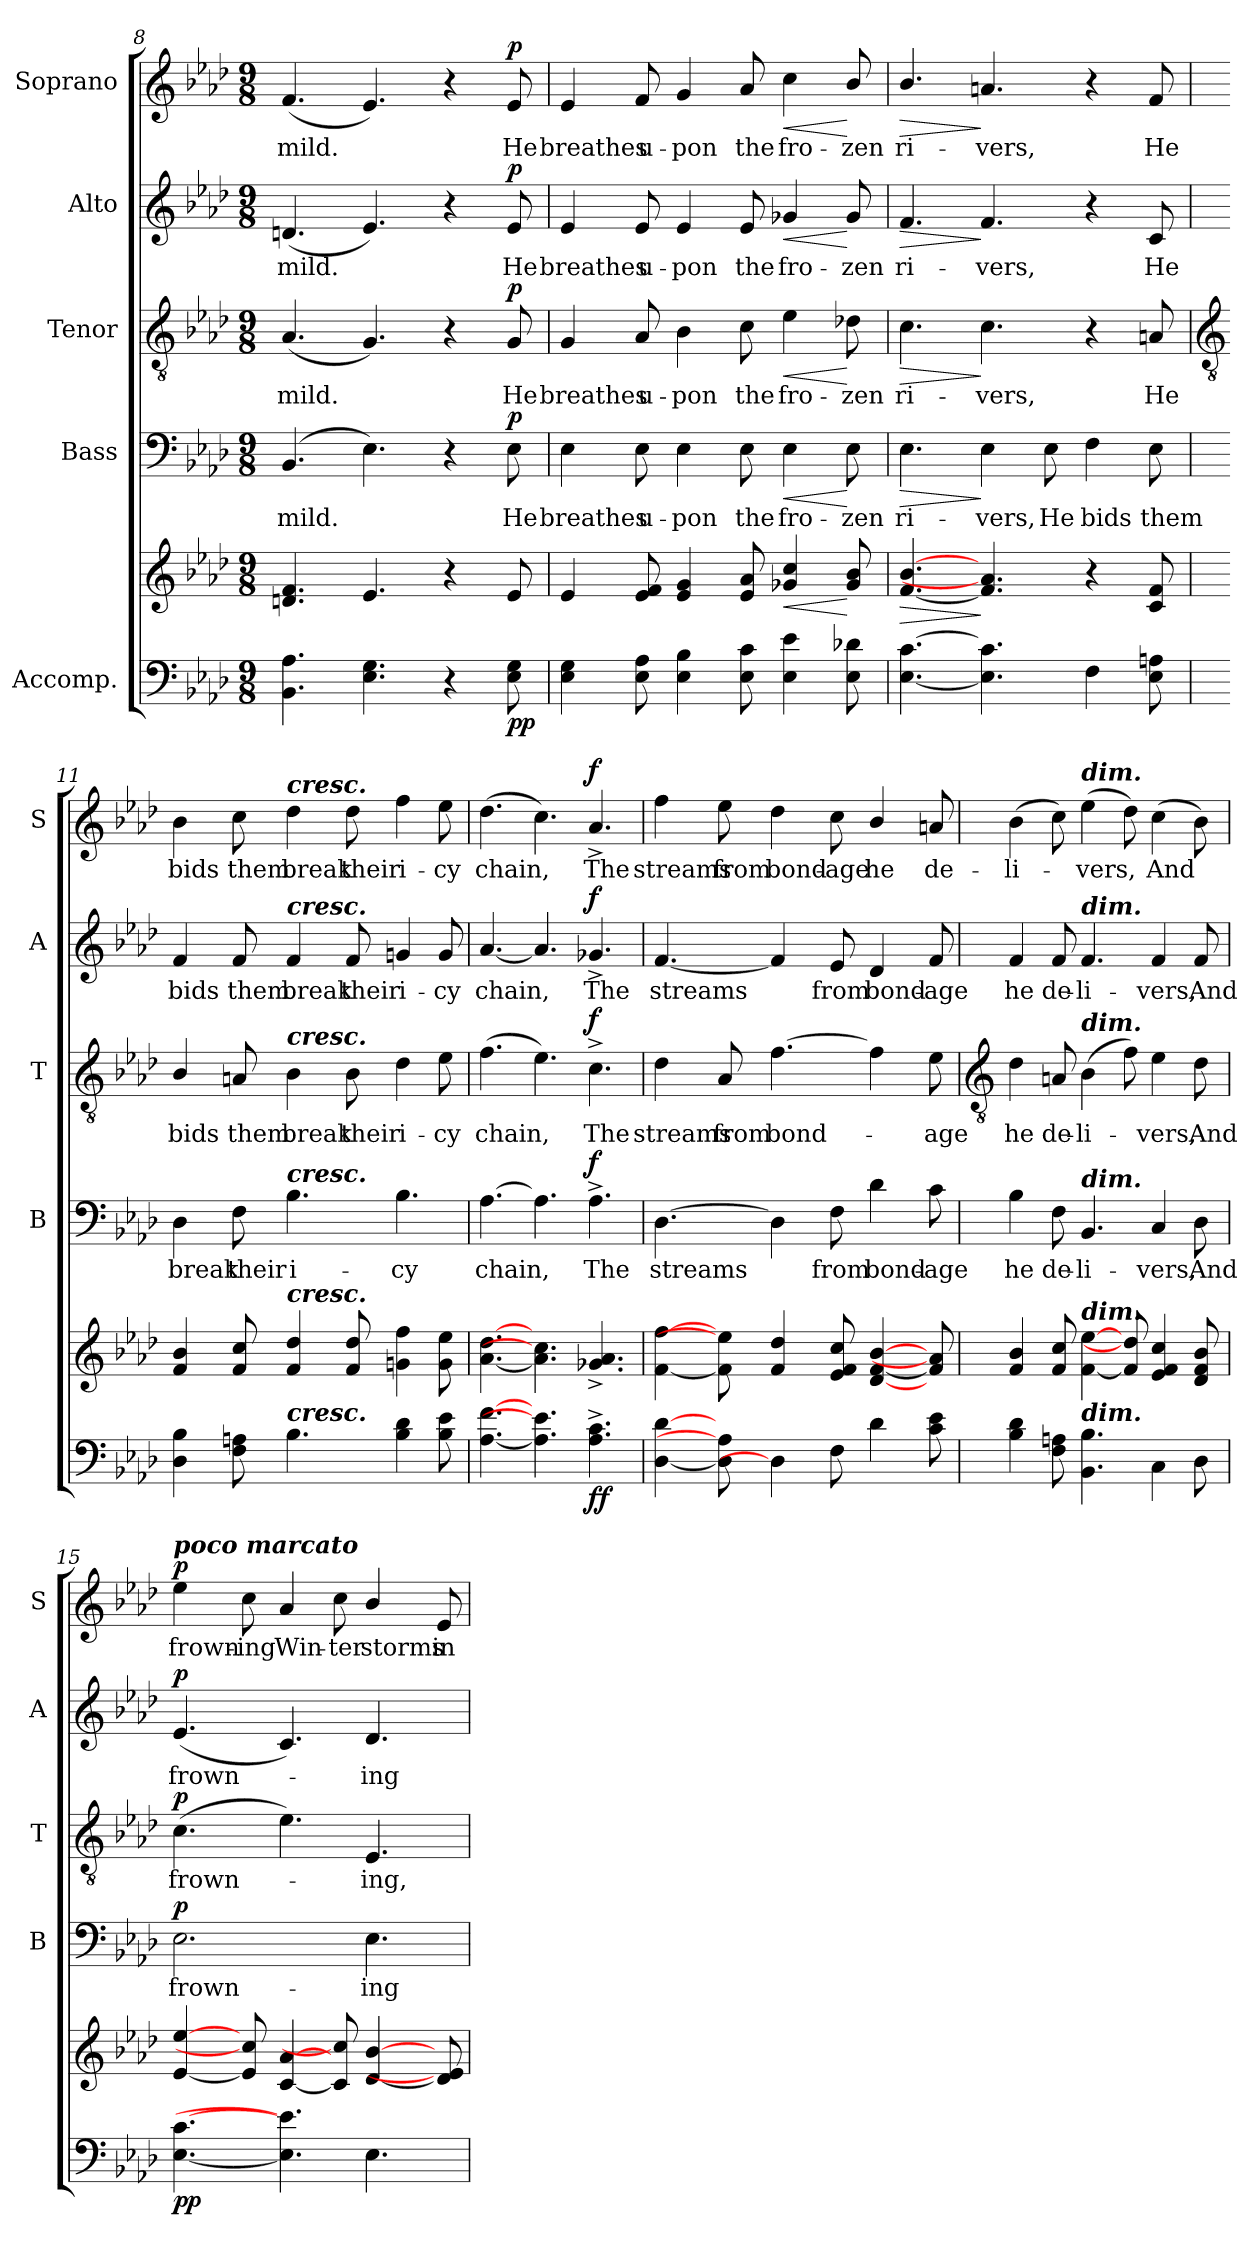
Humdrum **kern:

**kern	**kern	**dynam	**kern	**text	**dynam	**kern	**text	**dynam	**kern	**text	**dynam	**kern	**text	**dynam
*part5	*part5	*part5	*part4	*part4	*part4	*part3	*part3	*part3	*part2	*part2	*part2	*part1	*part1	*part1
*staff6	*staff5	*staff5/6	*staff4	*staff4	*staff4	*staff3	*staff3	*staff3	*staff2	*staff2	*staff2	*staff1	*staff1	*staff1
*I"Accomp.	*	*	*I"Bass	*	*	*I"Tenor	*	*	*I"Alto	*	*	*I"Soprano	*	*
*	*	*	*I'B	*	*	*I'T	*	*	*I'A	*	*	*I'S	*	*
*clefF4	*clefG2	*	*clefF4	*	*	*clefGv2	*	*	*clefG2	*	*	*clefG2	*	*
*k[b-e-a-d-]	*k[b-e-a-d-]	*	*k[b-e-a-d-]	*	*	*k[b-e-a-d-]	*	*	*k[b-e-a-d-]	*	*	*k[b-e-a-d-]	*	*
*A-:	*A-:	*	*A-:	*	*	*A-:	*	*	*A-:	*	*	*A-:	*	*
*M9/8	*M9/8	*	*M9/8	*	*	*M9/8	*	*	*M9/8	*	*	*M9/8	*	*
=8	=8	=8	=8	=8	=8	=8	=8	=8	=8	=8	=8	=8	=8	=8
!	!	!	!	!LO:LY:b	!	!	!LO:LY:b	!	!	!LO:LY:b	!	!	!LO:LY:b	!
4.BB- 4.A-	4.dn 4.f	.	(<4.BB-	mild.	.	(<4.A-	mild.	.	(<4.dn	mild.	.	(<4.f	mild.	.
4.E- 4.G	4.e-	.	4.E-)	.	.	4.G)	.	.	4.e-)	.	.	4.e-)	.	.
4r	4r	.	4r	.	.	4r	.	.	4r	.	.	4r	.	.
!	!	!LO:DY:b=2	!	!LO:LY:b	!	!	!LO:LY:b	!	!	!LO:LY:b	!	!	!LO:LY:b	!
!	!	!LO:DY:n=1:b	!	!	!LO:DY:b	!	!	!LO:DY:b	!	!	!LO:DY:b	!	!	!LO:DY:b
8E- 8G	8e-	p p	8E-	He	p	8G	He	p	8e-	He	p	8e-	He	p
=9	=9	=9	=9	=9	=9	=9	=9	=9	=9	=9	=9	=9	=9	=9
!	!	!	!	!LO:LY:b	!	!	!LO:LY:b	!	!	!LO:LY:b	!	!	!LO:LY:b	!
4E- 4G	4e-	.	4E-	breathes	.	4G	breathes	.	4e-	breathes	.	4e-	breathes	.
!	!	!	!	!LO:LY:b	!	!	!LO:LY:b	!	!	!LO:LY:b	!	!	!LO:LY:b	!
8E- 8A-	8e- 8f	.	8E-	u-	.	8A-	u-	.	8e-	u-	.	8f	u-	.
!	!	!	!	!LO:LY:b	!	!	!LO:LY:b	!	!	!LO:LY:b	!	!	!LO:LY:b	!
4E- 4B-	4e- 4g	.	4E-	-pon	.	4B-	-pon	.	4e-	-pon	.	4g	-pon	.
!	!	!	!	!LO:LY:b	!	!	!LO:LY:b	!	!	!LO:LY:b	!	!	!LO:LY:b	!
8E- 8c	8e- 8a-	.	8E-	the	.	8c	the	.	8e-	the	.	8a-	the	.
!	!	!LO:HP:b	!	!LO:LY:b	!LO:HP:b	!	!LO:LY:b	!LO:HP:b	!	!LO:LY:b	!LO:HP:b	!	!LO:LY:b	!LO:HP:b
4E- 4e-	4g-X 4cc	<	4E-	fro-	<	4e-	fro-	<	4g-X	fro-	<	4cc	fro-	<
!	!	!	!	!LO:LY:b	!	!	!LO:LY:b	!	!	!LO:LY:b	!	!	!LO:LY:b	!
8E- 8d-X	8g-/ 8b-/	[	8E-	-zen	[	8d-X\	-zen	[	8g-/	-zen	[	8b-/	-zen	[
=10	=10	=10	=10	=10	=10	=10	=10	=10	=10	=10	=10	=10	=10	=10
!	!	!LO:HP:b	!	!LO:LY:b	!LO:HP:b	!	!LO:LY:b	!LO:HP:b	!	!LO:LY:b	!LO:HP:b	!	!LO:LY:b	!LO:HP:b
[4.E- [4.c	[4.f/ [4.b-/	>	4.E-	ri-	>	4.c\	ri-	>	4.f/	ri-	>	4.b-/	ri-	>
!	!	!	!	!LO:LY:b	!	!	!LO:LY:b	!	!	!LO:LY:b	!	!	!LO:LY:b	!
4.E-] 4.c]	4.f] 4.a]	]	4E-	-vers,	]	4.c	-vers,	]	4.f	-vers,	]	4.an	-vers,	]
!	!	!	!	!LO:LY:b	!	!	!	!	!	!	!	!	!	!
.	.	.	8E-	He	.	.	.	.	.	.	.	.	.	.
!	!	!	!	!LO:LY:b	!	!	!	!	!	!	!	!	!	!
4F	4r	.	4F	bids	.	4r	.	.	4r	.	.	4r	.	.
!	!	!	!	!LO:LY:b	!	!	!LO:LY:b	!	!	!LO:LY:b	!	!	!LO:LY:b	!
8E- 8An	8c 8f	.	8E-	them	.	8An	He	.	8c	He	.	8f	He	.
!!LO:LB:g=z
=11	=11	=11	=11	=11	=11	=11	=11	=11	=11	=11	=11	=11	=11	=11
*	*	*	*	*	*	*clefGv2	*	*	*	*	*	*	*	*
!	!	!	!	!LO:LY:b	!	!	!LO:LY:b	!	!	!LO:LY:b	!	!	!LO:LY:b	!
4D- 4B-	4f 4b-	.	4D-	break	.	4B-/	bids	.	4f	bids	.	4b-	bids	.
!	!	!	!	!LO:LY:b	!	!	!LO:LY:b	!	!	!LO:LY:b	!	!	!LO:LY:b	!
8F 8An	8f 8cc	.	8F	their	.	8An	them	.	8f	them	.	8cc	them	.
!	!	!	!	!	!	!	!	!	!	!	!	!LO:TX:a:Bi:t=cresc.	!	!
!	!	!	!	!	!	!	!	!	!LO:TX:a:Bi:t=cresc.	!	!	!	!	!
!	!	!	!	!	!	!LO:TX:a:Bi:t=cresc.	!	!	!	!	!	!	!	!
!	!	!	!LO:TX:a:Bi:t=cresc.	!	!	!	!	!	!	!	!	!	!	!
!	!LO:TX:a:Bi:t=cresc.	!	!	!	!	!	!	!	!	!	!	!	!	!
!LO:TX:a:Bi:t=cresc.	!	!	!	!	!	!	!	!	!	!	!	!	!	!
!	!	!	!	!LO:LY:b	!	!	!LO:LY:b	!	!	!LO:LY:b	!	!	!LO:LY:b	!
4.B-	4f 4dd-	.	4.B-	i-	.	4B-	break	.	4f	break	.	4dd-	break	.
!	!	!	!	!	!	!	!LO:LY:b	!	!	!LO:LY:b	!	!	!LO:LY:b	!
.	8f 8dd-	.	.	.	.	8B-	their	.	8f	their	.	8dd-	their	.
!	!	!	!	!LO:LY:b	!	!	!LO:LY:b	!	!	!LO:LY:b	!	!	!LO:LY:b	!
4B- 4d-	4gn 4ff	.	4.B-	-cy	.	4d-	i-	.	4gn	i-	.	4ff	i-	.
!	!	!	!	!	!	!	!LO:LY:b	!	!	!LO:LY:b	!	!	!LO:LY:b	!
8B- 8e-	8g 8ee-	.	.	.	.	8e-	-cy	.	8g	-cy	.	8ee-	-cy	.
=12	=12	=12	=12	=12	=12	=12	=12	=12	=12	=12	=12	=12	=12	=12
!	!	!	!	!LO:LY:b	!	!	!LO:LY:b	!	!	!LO:LY:b	!	!	!LO:LY:b	!
[4.A- [4.f	[4.a- [4.dd-	.	[4.A-	chain,	.	(>4.f	chain,	.	[4.a-	chain,	.	(>4.dd-	chain,	.
4.A-] 4.e-]	4.a-] 4.cc]	.	4.A-]	.	.	4.e-)	.	.	4.a-]	.	.	4.cc)	.	.
!	!	!LO:DY:b=2	!	!LO:LY:b	!	!	!LO:LY:b	!	!	!LO:LY:b	!	!	!LO:LY:b	!
!	!	!LO:DY:n=1:b	!	!	!LO:DY:b	!	!	!LO:DY:b	!	!	!LO:DY:b	!	!	!LO:DY:b
4.A-^ 4.c^	4.g-X^ 4.a-^	f f	4.A-^	The	f	4.c^	The	f	4.g-X^	The	f	4.a-^	The	f
=13	=13	=13	=13	=13	=13	=13	=13	=13	=13	=13	=13	=13	=13	=13
!	!	!	!	!LO:LY:b	!	!	!LO:LY:b	!	!	!LO:LY:b	!	!	!LO:LY:b	!
[4D- [4d-	[4f [4ff	.	[4.D-	streams	.	4d-	streams	.	[4.f	streams	.	4ff	streams	.
!	!	!	!	!	!	!	!LO:LY:b	!	!	!	!	!	!LO:LY:b	!
8D-] 8A-]	8f] 8ee-]	.	.	.	.	8A-	from	.	.	.	.	8ee-	from	.
!	!	!	!	!	!	!	!LO:LY:b	!	!	!	!	!	!LO:LY:b	!
4D-]	4f 4dd-	.	4D-]	.	.	[4.f	bond-	.	4f]	.	.	4dd-	bond-	.
!	!	!	!	!LO:LY:b	!	!	!	!	!	!LO:LY:b	!	!	!LO:LY:b	!
8F	8e- 8f 8cc	.	8F	from	.	.	.	.	8e-	from	.	8cc	-age	.
!	!	!	!	!LO:LY:b	!	!	!	!	!	!LO:LY:b	!	!	!LO:LY:b	!
4d-	[4d-/ [4f/ [4b-/	.	4d-	bond-	.	4f]	.	.	4d-	bond-	.	4b-/	he	.
!	!	!	!	!LO:LY:b	!	!	!LO:LY:b	!	!	!LO:LY:b	!	!	!LO:LY:b	!
8c 8e-	8f] 8a]	.	8c	-age	.	8e-	age	.	8f	-age	.	8an	de-	.
!!LO:LB:g=z
=14	=14	=14	=14	=14	=14	=14	=14	=14	=14	=14	=14	=14	=14	=14
*	*	*	*	*	*	*clefGv2	*	*	*	*	*	*	*	*
*^	*	*	*	*	*	*	*	*	*	*	*	*	*	*
!	!	!	!	!	!LO:LY:b	!	!	!LO:LY:b	!	!	!LO:LY:b	!	!	!LO:LY:b	!
1ryy	4B-\ 4d-\	4f 4b-	.	4B-	he	.	4d-	he	.	4f	he	.	(>4b-	-li-	.
!	!	!	!	!	!LO:LY:b	!	!	!LO:LY:b	!	!	!LO:LY:b	!	!	!	!
.	8F\ 8An\	8f 8cc	.	8F	de-	.	8An	de-	.	8f	de-	.	8cc)	.	.
!	!	!	!	!	!	!	!	!	!	!	!	!	!LO:TX:a:Bi:t=dim.	!	!
!	!	!	!	!	!	!	!	!	!	!LO:TX:a:Bi:t=dim.	!	!	!	!	!
!	!	!	!	!	!	!	!LO:TX:a:Bi:t=dim.	!	!	!	!	!	!	!	!
!	!	!	!	!LO:TX:a:Bi:t=dim.	!	!	!	!	!	!	!	!	!	!	!
!	!	!LO:TX:a:Bi:t=dim.	!	!	!	!	!	!	!	!	!	!	!	!	!
!	!LO:TX:a:Bi:t=dim.	!	!	!	!	!	!	!	!	!	!	!	!	!	!
!	!	!	!	!	!LO:LY:b	!	!	!LO:LY:b	!	!	!LO:LY:b	!	!	!LO:LY:b	!
.	4.BB-\ 4.B-\	[4f [4ee-	.	4.BB-	-li-	.	(>4B-	-li-	.	4.f	-li-	.	(>4ee-	vers,	.
.	.	8f] 8dd-]	.	.	.	.	8f)	.	.	.	.	.	8dd-)	.	.
!	!	!	!	!	!LO:LY:b	!	!	!LO:LY:b	!	!	!LO:LY:b	!	!	!LO:LY:b	!
.	4C\	4e- 4f 4cc	.	4C	-vers,	.	4e-	vers,	.	4f	-vers,	.	(>4cc	And	.
!	!	!	!	!	!LO:LY:b	!	!	!LO:LY:b	!	!	!LO:LY:b	!	!	!	!
8ryy	8D-\	8d- 8f 8b-	.	8D-	And	.	8d-	And	.	8f	And	.	8b-)	.	.
=15	=15	=15	=15	=15	=15	=15	=15	=15	=15	=15	=15	=15	=15	=15	=15
!	!	!	!	!	!	!	!	!	!	!	!	!	!LO:TX:a:Bi:t=poco marcato	!	!
!	!	!	!LO:DY:b=2	!	!LO:LY:b	!	!	!LO:LY:b	!	!	!LO:LY:b	!	!	!LO:LY:b	!
!	!	!	!LO:DY:n=1:b	!	!	!LO:DY:b	!	!	!LO:DY:b	!	!	!LO:DY:b	!	!	!LO:DY:b
1ryy	[4.E-\ [4.c\	[4e- [4ee-	p p	2.E-	frown-	p	(>4.c	frown-	p	(<4.e-	frown-	p	4ee-	frown-	p
!	!	!	!	!	!	!	!	!	!	!	!	!	!	!LO:LY:b	!
.	.	8e-] 8cc]	.	.	.	.	.	.	.	.	.	.	8cc	-ing	.
!	!	!	!	!	!	!	!	!	!	!	!	!	!	!LO:LY:b	!
.	4.E-\] 4.e-\]	[4c [4a-	.	.	.	.	4.e-)	.	.	4.c)	.	.	4a-	Win-	.
!	!	!	!	!	!	!	!	!	!	!	!	!	!	!LO:LY:b	!
.	.	8c] 8cc]	.	.	.	.	.	.	.	.	.	.	8cc	-ter	.
!	!	!	!	!	!LO:LY:b	!	!	!LO:LY:b	!	!	!LO:LY:b	!	!	!LO:LY:b	!
.	4.E-\	[4d-/ [4b-/	.	4.E-	-ing	.	4.E-	ing,	.	4.d-	ing	.	4b-/	storms	.
!	!	!	!	!	!	!	!	!	!	!	!	!	!	!LO:LY:b	!
8ryy	.	8d-] 8e-]	.	.	.	.	.	.	.	.	.	.	8e-	in	.
*v	*v	*	*	*	*	*	*	*	*	*	*	*	*	*	*
=	=	=	=	=	=	=	=	=	=	=	=	=	=	=
*-	*-	*-	*-	*-	*-	*-	*-	*-	*-	*-	*-	*-	*-	*-
